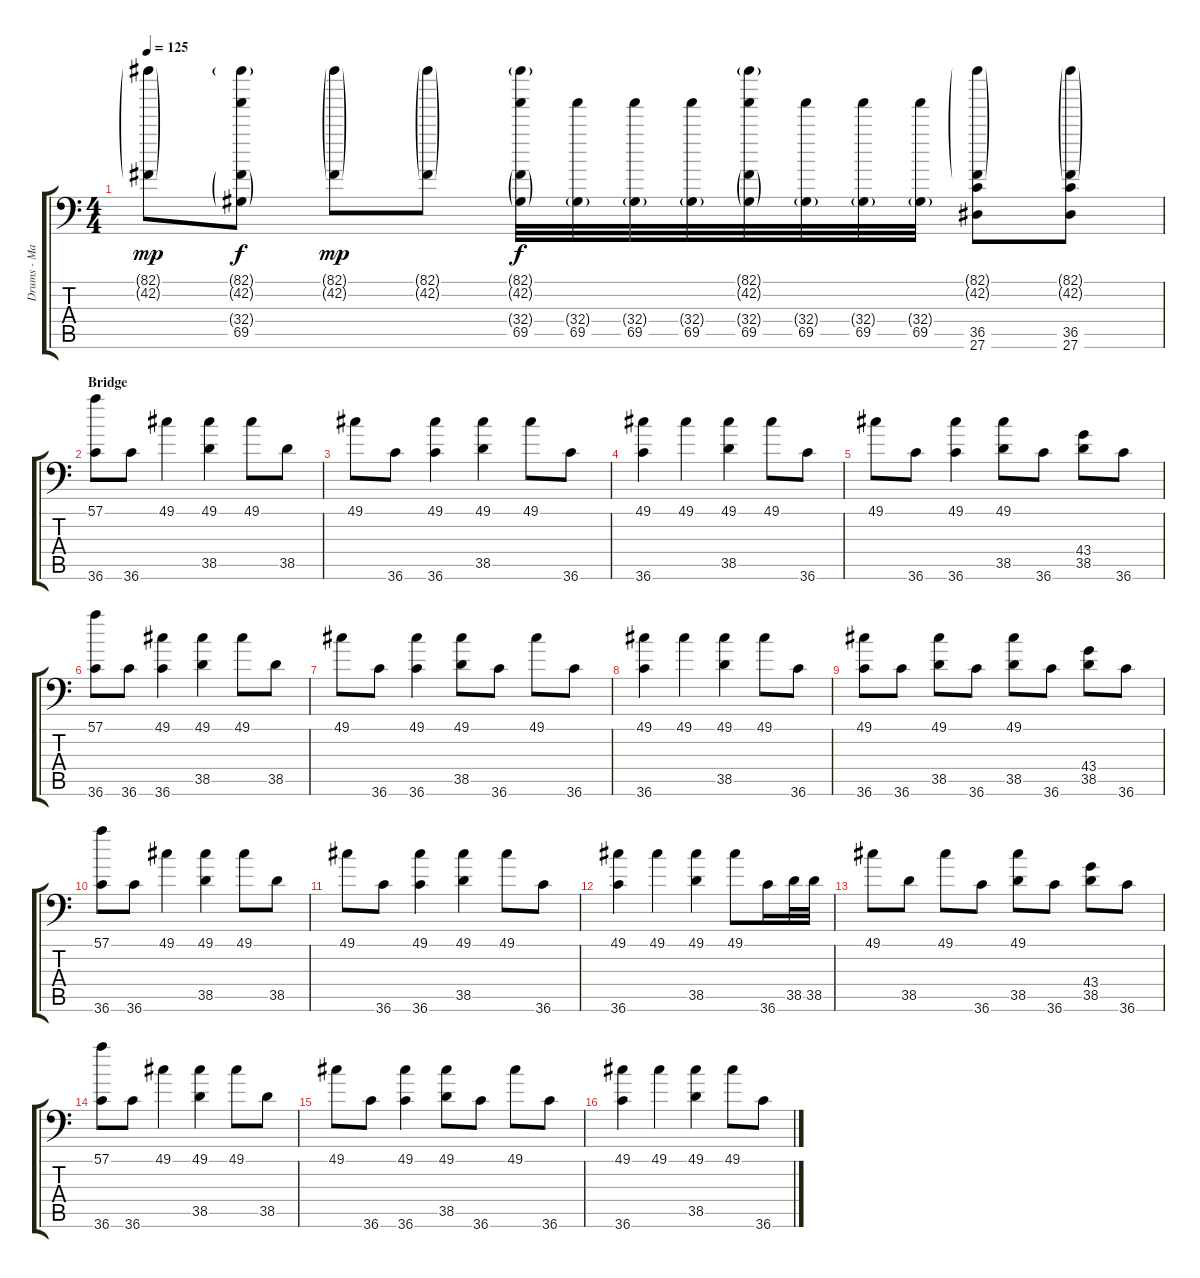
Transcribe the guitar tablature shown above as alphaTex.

\track ("Drums - Matt Nicholls" "Drums - Ma") {instrument acousticgrandpiano}
\staff {score tabs}
\tuning (C-1 C-1 C-1 C-1 C-1 C-1) {hide}
\ts (4 4)
\tempo 125
\clef f4
\ks c
(82.1{g} 42.2{g}).8{dy mp} (82.1{g} 42.2{g} 32.4{g} 69.5).8{dy f} (82.1{g} 42.2{g}).8{dy mp} (82.1{g} 42.2{g}).8 (82.1{g} 42.2{g} 32.4{g} 69.5).32{dy f} (32.4{g} 69.5).32 (32.4{g} 69.5).32 (32.4{g} 69.5).32 (82.1{g} 42.2{g} 32.4{g} 69.5).32 (32.4{g} 69.5).32 (32.4{g} 69.5).32 (32.4{g} 69.5).32 (82.1{g} 42.2{g} 36.5 27.6).8 (82.1{g} 42.2{g} 36.5 27.6).8 |
\section ("" "Bridge")
(57.1 36.6).8 36.6.8 49.1.4 (49.1 38.5).4 49.1.8 38.5.8 |
49.1.8 36.6.8 (49.1 36.6).4 (49.1 38.5).4 49.1.8 36.6.8 |
(49.1 36.6).4 49.1.4 (49.1 38.5).4 49.1.8 36.6.8 |
49.1.8 36.6.8 (49.1 36.6).4 (49.1 38.5).8 36.6.8 (43.4 38.5).8 36.6.8 |
(57.1 36.6).8 36.6.8 (49.1 36.6).4 (49.1 38.5).4 49.1.8 38.5.8 |
49.1.8 36.6.8 (49.1 36.6).4 (49.1 38.5).8 36.6.8 49.1.8 36.6.8 |
(49.1 36.6).4 49.1.4 (49.1 38.5).4 49.1.8 36.6.8 |
(49.1 36.6).8 36.6.8 (49.1 38.5).8 36.6.8 (49.1 38.5).8 36.6.8 (43.4 38.5).8 36.6.8 |
(57.1 36.6).8 36.6.8 49.1.4 (49.1 38.5).4 49.1.8 38.5.8 |
49.1.8 36.6.8 (49.1 36.6).4 (49.1 38.5).4 49.1.8 36.6.8 |
(49.1 36.6).4 49.1.4 (49.1 38.5).4 49.1.8 36.6.16 38.5.32 38.5.32 |
49.1.8 38.5.8 49.1.8 36.6.8 (49.1 38.5).8 36.6.8 (43.4 38.5).8 36.6.8 |
(57.1 36.6).8 36.6.8 49.1.4 (49.1 38.5).4 49.1.8 38.5.8 |
49.1.8 36.6.8 (49.1 36.6).4 (49.1 38.5).8 36.6.8 49.1.8 36.6.8 |
(49.1 36.6).4 49.1.4 (49.1 38.5).4 49.1.8 36.6.8
